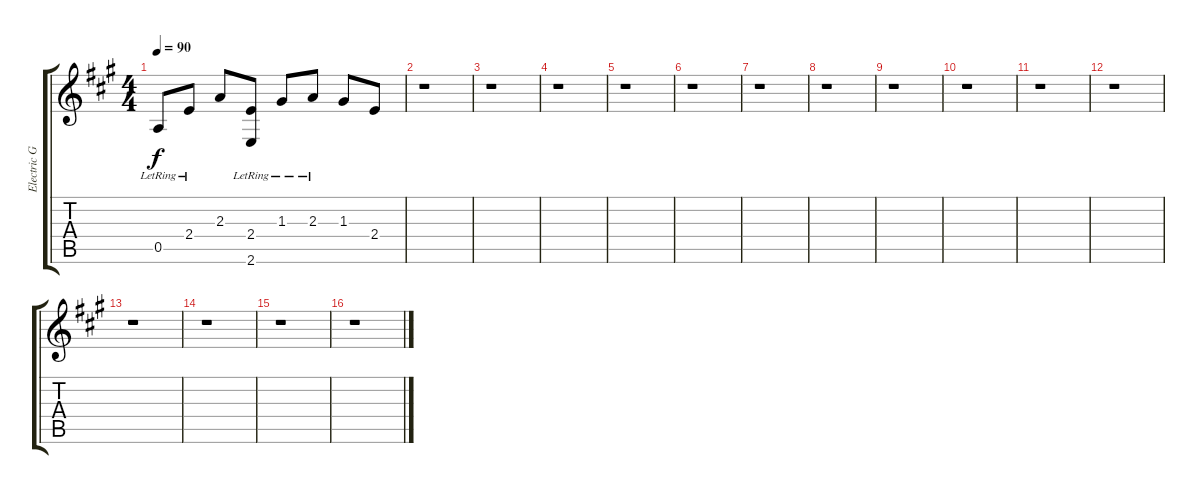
\track ("Electric Guitar" "Electric G") {instrument electricguitarclean}
\staff {score tabs}
\tuning (E4 B3 G3 D3 A2 D2) {hide}
\ts (4 4)
\tempo 90
\clef g2
\ks a
0.5{lr}.8{dy f} 2.4{lr}.8 2.3.8 (2.4{lr} 2.6{lr}).8 1.3{lr}.8 2.3{lr}.8 1.3.8 2.4.8 |
r.1 |
r.1 |
r.1 |
r.1 |
r.1 |
r.1 |
r.1 |
r.1 |
r.1 |
r.1 |
r.1 |
r.1 |
r.1 |
r.1 |
r.1
